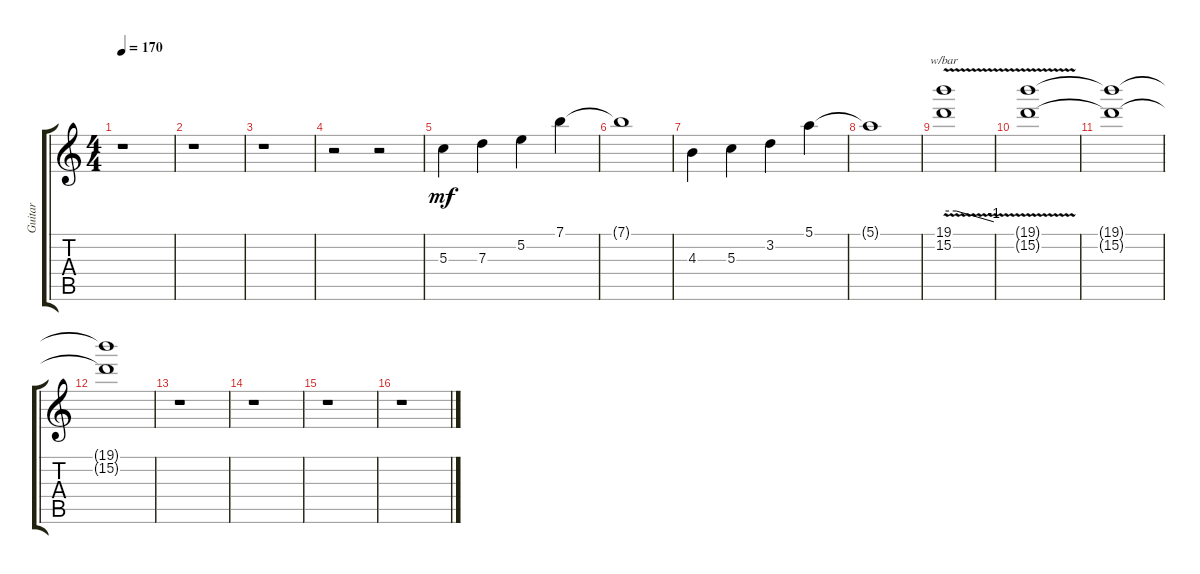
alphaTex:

\track ("Guitar" "Guitar") {instrument distortionguitar}
\staff {score tabs}
\tuning (E4 B3 G3 D3 A2 E2) {hide}
\ts (4 4)
\tempo 170
\clef g2
\ks c
r.1{dy mf} |
r.1 |
r.1 |
r.2 r.2 |
5.3.4 7.3.4 5.2.4 7.1.4 |
7.1{t}.1 |
4.3.4 5.3.4 3.2.4 5.1.4 |
5.1{t}.1 |
(19.1{v} 15.2{v}).1{tbe (custom default 0 0 15 0 60 -4)} |
(19.1{t} 15.2{t}).1 |
(19.1{t} 15.2{t}).1 |
(19.1{t} 15.2{t}).1 |
r.1 |
r.1 |
r.1 |
r.1
